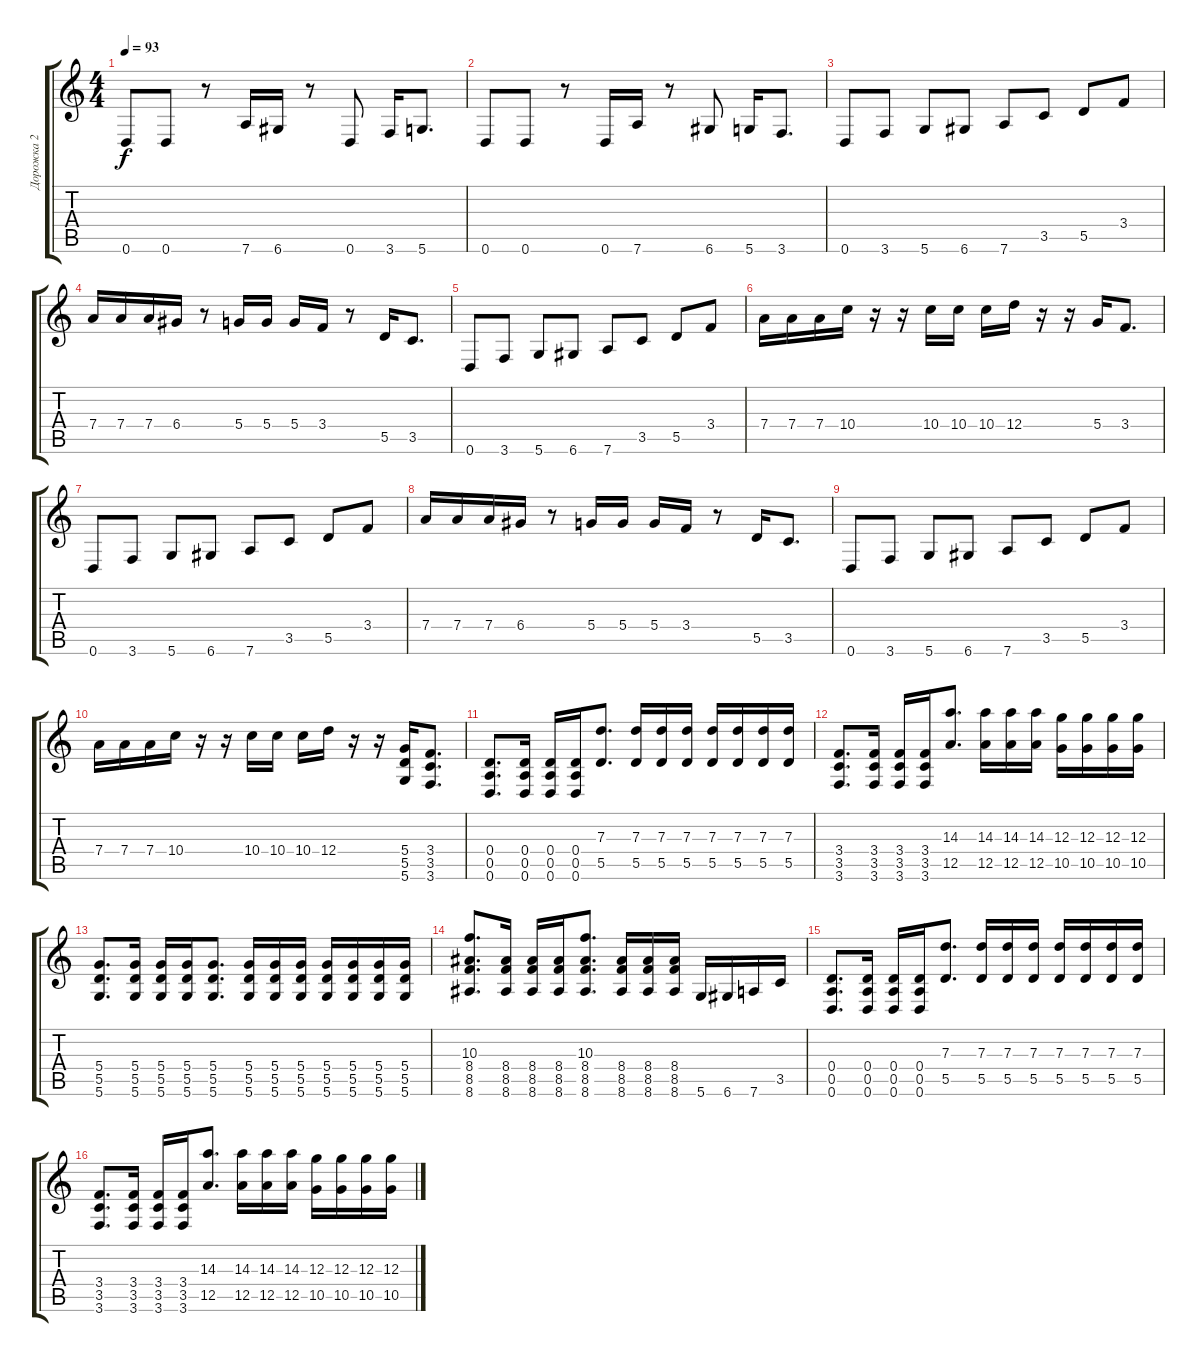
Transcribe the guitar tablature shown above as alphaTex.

\track ("Дорожка 2" "Дорожка 2") {instrument distortionguitar}
\staff {score tabs}
\tuning (E4 B3 G3 D3 A2 D2) {hide}
\ts (4 4)
\tempo 93
\clef g2
\ks c
0.6.8{dy f} 0.6.8 r.8 7.6.16 6.6.16 r.8 0.6.8 3.6.16 5.6.8{d} |
0.6.8 0.6.8 r.8 0.6.16 7.6.16 r.8 6.6.8 5.6.16 3.6.8{d} |
0.6.8 3.6.8 5.6.8 6.6.8 7.6.8 3.5.8 5.5.8 3.4.8 |
7.4.16 7.4.16 7.4.16 6.4.16 r.8 5.4.16 5.4.16 5.4.16 3.4.16 r.8 5.5.16 3.5.8{d} |
0.6.8 3.6.8 5.6.8 6.6.8 7.6.8 3.5.8 5.5.8 3.4.8 |
7.4.16 7.4.16 7.4.16 10.4.16 r.16 r.16 10.4.16 10.4.16 10.4.16 12.4.16 r.16 r.16 5.4.16 3.4.8{d} |
0.6.8 3.6.8 5.6.8 6.6.8 7.6.8 3.5.8 5.5.8 3.4.8 |
7.4.16 7.4.16 7.4.16 6.4.16 r.8 5.4.16 5.4.16 5.4.16 3.4.16 r.8 5.5.16 3.5.8{d} |
0.6.8 3.6.8 5.6.8 6.6.8 7.6.8 3.5.8 5.5.8 3.4.8 |
7.4.16 7.4.16 7.4.16 10.4.16 r.16 r.16 10.4.16 10.4.16 10.4.16 12.4.16 r.16 r.16 (5.4 5.5 5.6).16 (3.4 3.5 3.6).8{d} |
(0.4 0.5 0.6).8{d} (0.4 0.5 0.6).16 (0.4 0.5 0.6).16 (0.4 0.5 0.6).16 (7.3 5.5).8{d} (7.3 5.5).16 (7.3 5.5).16 (7.3 5.5).16 (7.3 5.5).16 (7.3 5.5).16 (7.3 5.5).16 (7.3 5.5).16 |
(3.4 3.5 3.6).8{d} (3.4 3.5 3.6).16 (3.4 3.5 3.6).16 (3.4 3.5 3.6).16 (14.3 12.5).8{d} (14.3 12.5).16 (14.3 12.5).16 (14.3 12.5).16 (12.3 10.5).16 (12.3 10.5).16 (12.3 10.5).16 (12.3 10.5).16 |
(5.4 5.5 5.6).8{d} (5.4 5.5 5.6).16 (5.4 5.5 5.6).16 (5.4 5.5 5.6).16 (5.4 5.5 5.6).8{d} (5.4 5.5 5.6).16 (5.4 5.5 5.6).16 (5.4 5.5 5.6).16 (5.4 5.5 5.6).16 (5.4 5.5 5.6).16 (5.4 5.5 5.6).16 (5.4 5.5 5.6).16 |
(10.3 8.4 8.5 8.6).8{d} (8.4 8.5 8.6).16 (8.4 8.5 8.6).16 (8.4 8.5 8.6).16 (10.3 8.4 8.5 8.6).8{d} (8.4 8.5 8.6).16 (8.4 8.5 8.6).16 (8.4 8.5 8.6).16 5.6.16 6.6.16 7.6.16 3.5.16 |
(0.4 0.5 0.6).8{d} (0.4 0.5 0.6).16 (0.4 0.5 0.6).16 (0.4 0.5 0.6).16 (7.3 5.5).8{d} (7.3 5.5).16 (7.3 5.5).16 (7.3 5.5).16 (7.3 5.5).16 (7.3 5.5).16 (7.3 5.5).16 (7.3 5.5).16 |
(3.4 3.5 3.6).8{d} (3.4 3.5 3.6).16 (3.4 3.5 3.6).16 (3.4 3.5 3.6).16 (14.3 12.5).8{d} (14.3 12.5).16 (14.3 12.5).16 (14.3 12.5).16 (12.3 10.5).16 (12.3 10.5).16 (12.3 10.5).16 (12.3 10.5).16
